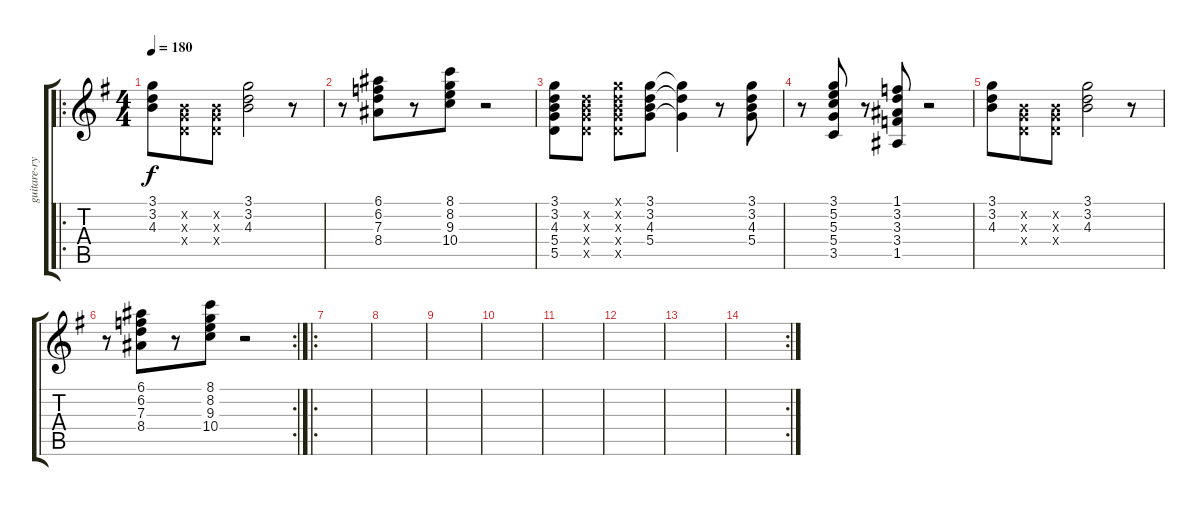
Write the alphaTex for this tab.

\track ("guitare-rythme" "guitare-ry") {instrument acousticguitarsteel}
\staff {score tabs}
\tuning (E4 B3 G3 D3 A2 E2) {hide}
\ro
\ts (4 4)
\tempo 180
\clef g2
\ks g
(3.1 3.2 4.3).8{dy f beam merge} (0.2{x} 0.3{x} 0.4{x}).8{beam merge} (0.2{x} 0.3{x} 0.4{x}).8 (3.1 3.2 4.3).2{beam merge} r.8 |
r.8 (6.1 6.2 7.3 8.4).8{beam merge} r.8 (8.1 8.2 9.3 10.4).8 r.2 |
(3.1 3.2 4.3 5.4 5.5).8{beam merge} (3.2{x} 4.3{x} 5.4{x} 5.5{x}).8 (3.1{x} 3.2{x} 4.3{x} 5.4{x} 5.5{x}).8 (3.1 3.2 4.3 5.4).8{beam merge} (3.1{t} 3.2{t} 5.4{t}).4 r.8{beam merge} (3.1 3.2 4.3 5.4).8 |
r.8{beam merge} (3.1 5.2 5.3 5.4 3.5).8 r.8 (1.1 3.2 3.3 3.4 1.5).8{beam merge} r.2 |
(3.1 3.2 4.3).8{beam merge} (0.2{x} 0.3{x} 0.4{x}).8{beam merge} (0.2{x} 0.3{x} 0.4{x}).8 (3.1 3.2 4.3).2{beam merge} r.8 |
\rc 2
r.8 (6.1 6.2 7.3 8.4).8{beam merge} r.8 (8.1 8.2 9.3 10.4).8 r.2 |
\ro
|
|
|
|
|
|
|
\rc 2
